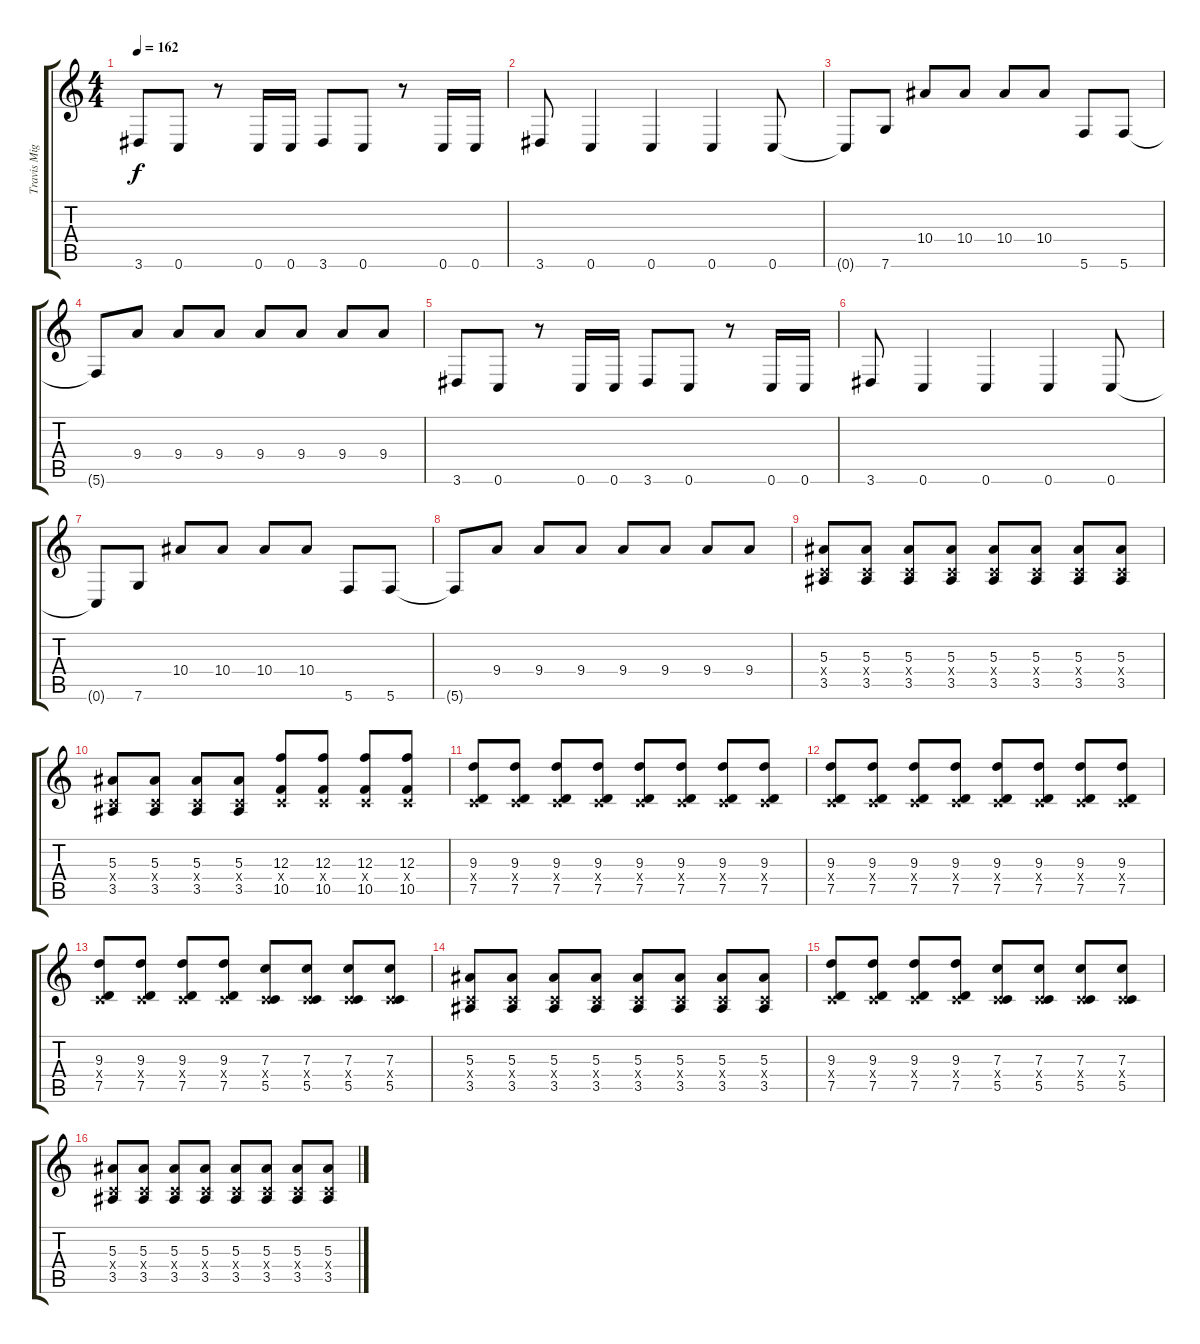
\track ("Travis Miguel" "Travis Mig") {instrument distortionguitar}
\staff {score tabs}
\tuning (D4 A3 F3 C3 G2 C2) {hide}
\ts (4 4)
\tempo 162
\clef g2
\ks c
3.6.8{dy f} 0.6.8 r.8 0.6.16 0.6.16 3.6.8 0.6.8 r.8 0.6.16 0.6.16 |
3.6.8 0.6.4 0.6.4 0.6.4 0.6.8 |
0.6{t}.8 7.6.8 10.4.8 10.4.8 10.4.8 10.4.8 5.6.8 5.6.8 |
5.6{t}.8 9.4.8 9.4.8 9.4.8 9.4.8 9.4.8 9.4.8 9.4.8 |
3.6.8 0.6.8 r.8 0.6.16 0.6.16 3.6.8 0.6.8 r.8 0.6.16 0.6.16 |
3.6.8 0.6.4 0.6.4 0.6.4 0.6.8 |
0.6{t}.8 7.6.8 10.4.8 10.4.8 10.4.8 10.4.8 5.6.8 5.6.8 |
5.6{t}.8 9.4.8 9.4.8 9.4.8 9.4.8 9.4.8 9.4.8 9.4.8 |
(5.3 0.4{x} 3.5).8 (5.3 0.4{x} 3.5).8 (5.3 0.4{x} 3.5).8 (5.3 0.4{x} 3.5).8 (5.3 0.4{x} 3.5).8 (5.3 0.4{x} 3.5).8 (5.3 0.4{x} 3.5).8 (5.3 0.4{x} 3.5).8 |
(5.3 0.4{x} 3.5).8 (5.3 0.4{x} 3.5).8 (5.3 0.4{x} 3.5).8 (5.3 0.4{x} 3.5).8 (12.3 0.4{x} 10.5).8 (12.3 0.4{x} 10.5).8 (12.3 0.4{x} 10.5).8 (12.3 0.4{x} 10.5).8 |
(9.3 0.4{x} 7.5).8 (9.3 0.4{x} 7.5).8 (9.3 0.4{x} 7.5).8 (9.3 0.4{x} 7.5).8 (9.3 0.4{x} 7.5).8 (9.3 0.4{x} 7.5).8 (9.3 0.4{x} 7.5).8 (9.3 0.4{x} 7.5).8 |
(9.3 0.4{x} 7.5).8 (9.3 0.4{x} 7.5).8 (9.3 0.4{x} 7.5).8 (9.3 0.4{x} 7.5).8 (9.3 0.4{x} 7.5).8 (9.3 0.4{x} 7.5).8 (9.3 0.4{x} 7.5).8 (9.3 0.4{x} 7.5).8 |
(9.3 0.4{x} 7.5).8 (9.3 0.4{x} 7.5).8 (9.3 0.4{x} 7.5).8 (9.3 0.4{x} 7.5).8 (7.3 0.4{x} 5.5).8 (7.3 0.4{x} 5.5).8 (7.3 0.4{x} 5.5).8 (7.3 0.4{x} 5.5).8 |
(5.3 0.4{x} 3.5).8 (5.3 0.4{x} 3.5).8 (5.3 0.4{x} 3.5).8 (5.3 0.4{x} 3.5).8 (5.3 0.4{x} 3.5).8 (5.3 0.4{x} 3.5).8 (5.3 0.4{x} 3.5).8 (5.3 0.4{x} 3.5).8 |
(9.3 0.4{x} 7.5).8 (9.3 0.4{x} 7.5).8 (9.3 0.4{x} 7.5).8 (9.3 0.4{x} 7.5).8 (7.3 0.4{x} 5.5).8 (7.3 0.4{x} 5.5).8 (7.3 0.4{x} 5.5).8 (7.3 0.4{x} 5.5).8 |
(5.3 0.4{x} 3.5).8 (5.3 0.4{x} 3.5).8 (5.3 0.4{x} 3.5).8 (5.3 0.4{x} 3.5).8 (5.3 0.4{x} 3.5).8 (5.3 0.4{x} 3.5).8 (5.3 0.4{x} 3.5).8 (5.3 0.4{x} 3.5).8
